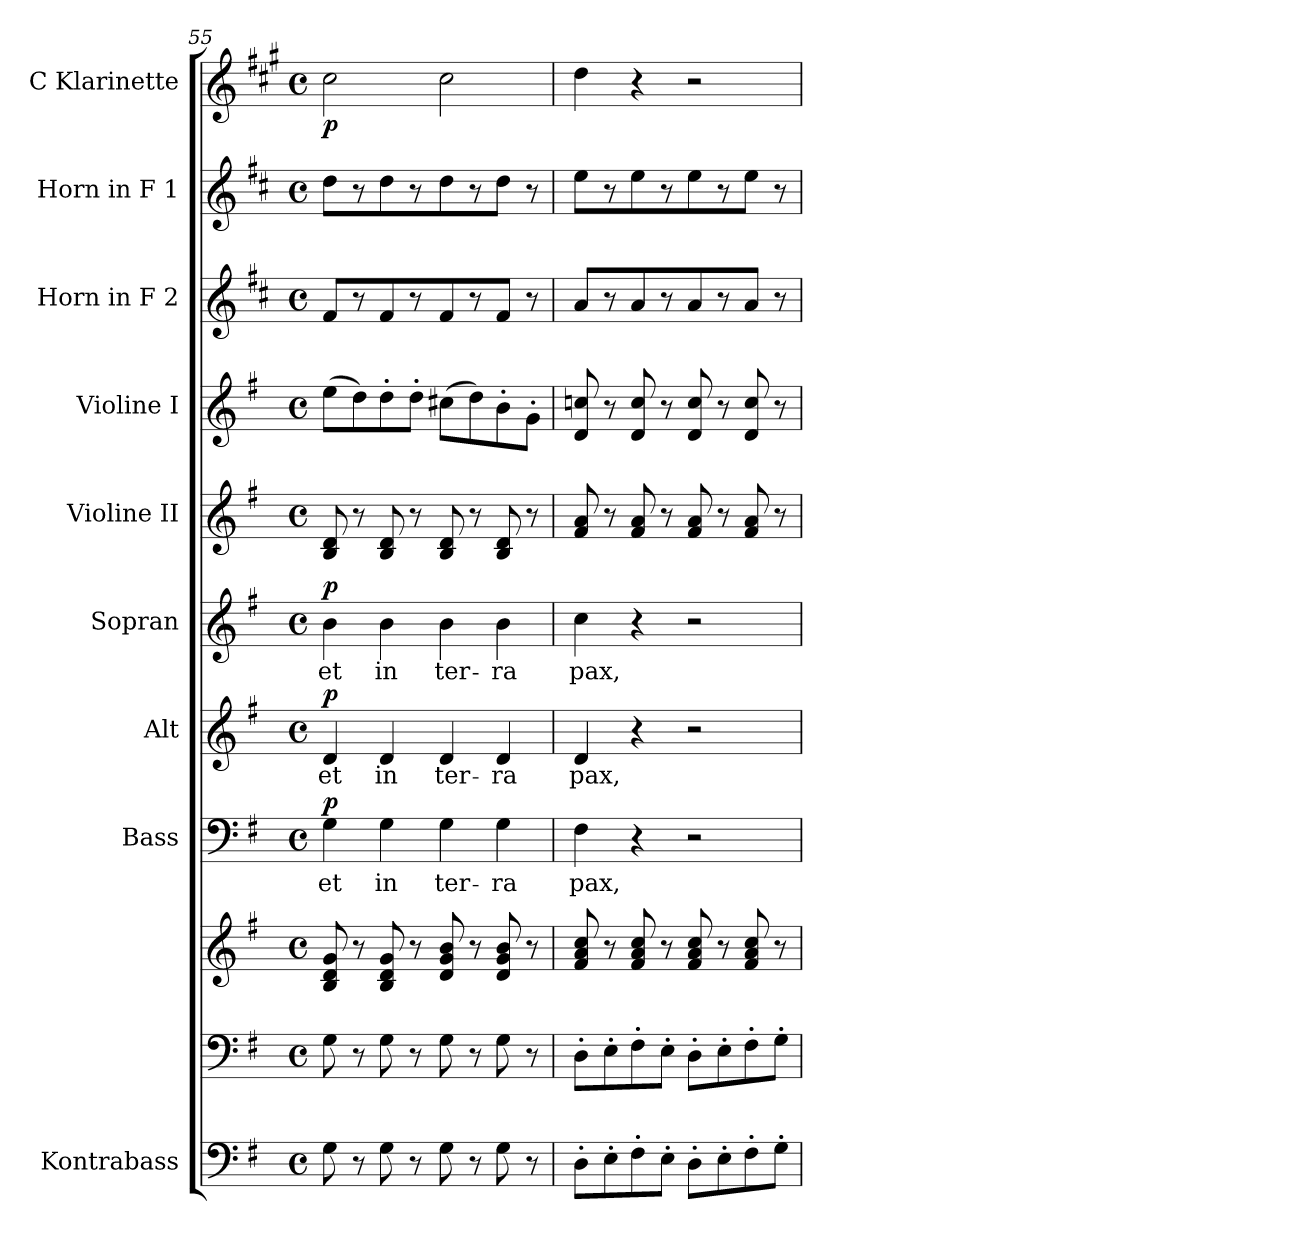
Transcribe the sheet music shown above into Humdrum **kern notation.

**kern	**kern	**kern	**kern	**text	**dynam	**kern	**text	**dynam	**kern	**text	**dynam	**kern	**kern	**kern	**kern	**kern	**dynam
*part10	*part9	*part9	*part8	*part8	*part8	*part7	*part7	*part7	*part6	*part6	*part6	*part5	*part4	*part3	*part2	*part1	*part1
*staff11	*staff10	*staff9	*staff8	*staff8	*staff8	*staff7	*staff7	*staff7	*staff6	*staff6	*staff6	*staff5	*staff4	*staff3	*staff2	*staff1	*staff1
*I"Kontrabass	*	*	*I"Bass	*	*	*I"Alt	*	*	*I"Sopran	*	*	*I"Violine II	*I"Violine I	*I"Horn in F 2	*I"Horn in F 1	*I"C Klarinette	*
*I'Kb.	*	*	*I'B.	*	*	*I'A.	*	*	*I'S.	*	*	*I'Vl. II	*I'Vl. I	*	*	*I'Kl.	*
*clefF4	*clefF4	*clefG2	*clefF4	*	*	*clefG2	*	*	*clefG2	*	*	*clefG2	*clefG2	*clefG2	*clefG2	*clefG2	*
*ITrd7c12	*	*	*	*	*	*	*	*	*	*	*	*	*	*ITrd4c7	*ITrd4c7	*ITrd1c2	*
*k[f#]	*k[f#]	*k[f#]	*k[f#]	*	*	*k[f#]	*	*	*k[f#]	*	*	*k[f#]	*k[f#]	*k[f#]	*k[f#]	*k[f#]	*
*G:	*G:	*G:	*G:	*	*	*G:	*	*	*G:	*	*	*G:	*G:	*G:	*G:	*G:	*
*M4/4	*M4/4	*M4/4	*M4/4	*	*	*M4/4	*	*	*M4/4	*	*	*M4/4	*M4/4	*M4/4	*M4/4	*M4/4	*
*met(c)	*met(c)	*met(c)	*met(c)	*	*	*met(c)	*	*	*met(c)	*	*	*met(c)	*met(c)	*met(c)	*met(c)	*met(c)	*
=55	=55	=55	=55	=55	=55	=55	=55	=55	=55	=55	=55	=55	=55	=55	=55	=55	=55
!	!	!	!	!LO:LY:b	!LO:DY:a	!	!LO:LY:b	!LO:DY:a	!	!LO:LY:b	!LO:DY:a	!	!	!	!	!	!LO:DY:b
8GG\	8G\	8B/ 8d/ 8g/	4G\	et	p	4d/	et	p	4b\	et	p	8B/ 8d/	(>8ee\L	8B/L	8g\L	2b\	p
8r	8r	8r	.	.	.	.	.	.	.	.	.	8r	8dd\)	8r	8r	.	.
!	!	!	!	!LO:LY:b	!	!	!LO:LY:b	!	!	!LO:LY:b	!	!	!	!	!	!	!
8GG\	8G\	8B/ 8d/ 8g/	4G\	in	.	4d/	in	.	4b\	in	.	8B/ 8d/	8dd'>\	8B/	8g\	.	.
8r	8r	8r	.	.	.	.	.	.	.	.	.	8r	8dd'>\J	8r	8r	.	.
!	!	!	!	!LO:LY:b	!	!	!LO:LY:b	!	!	!LO:LY:b	!	!	!	!	!	!	!
8GG\	8G\	8d/ 8g/ 8b/	4G\	ter-	.	4d/	ter-	.	4b\	ter-	.	8B/ 8d/	(>8cc#X\L	8B/	8g\	2b\	.
8r	8r	8r	.	.	.	.	.	.	.	.	.	8r	8dd\)	8r	8r	.	.
!	!	!	!	!LO:LY:b	!	!	!LO:LY:b	!	!	!LO:LY:b	!	!	!	!	!	!	!
8GG\	8G\	8d/ 8g/ 8b/	4G\	-ra	.	4d/	-ra	.	4b\	-ra	.	8B/ 8d/	8b'>\	8B/J	8g\J	.	.
8r	8r	8r	.	.	.	.	.	.	.	.	.	8r	8g'>\J	8r	8r	.	.
=56	=56	=56	=56	=56	=56	=56	=56	=56	=56	=56	=56	=56	=56	=56	=56	=56	=56
!	!	!	!	!LO:LY:b	!	!	!LO:LY:b	!	!	!LO:LY:b	!	!	!	!	!	!	!
8DD'>\L	8D'>\L	8f#/ 8a/ 8cc/	4F#\	pax,	.	4d/	pax,	.	4cc\	pax,	.	8f#/ 8a/	8d/ 8ccn/	8d/L	8a\L	4cc\	.
8EE'>\	8E'>\	8r	.	.	.	.	.	.	.	.	.	8r	8r	8r	8r	.	.
8FF#'>\	8F#'>\	8f#/ 8a/ 8cc/	4r	.	.	4r	.	.	4r	.	.	8f#/ 8a/	8d/ 8cc/	8d/	8a\	4r	.
8EE'>\J	8E'>\J	8r	.	.	.	.	.	.	.	.	.	8r	8r	8r	8r	.	.
8DD'>\L	8D'>\L	8f#/ 8a/ 8cc/	2r	.	.	2r	.	.	2r	.	.	8f#/ 8a/	8d/ 8cc/	8d/	8a\	2r	.
8EE'>\	8E'>\	8r	.	.	.	.	.	.	.	.	.	8r	8r	8r	8r	.	.
8FF#'>\	8F#'>\	8f#/ 8a/ 8cc/	.	.	.	.	.	.	.	.	.	8f#/ 8a/	8d/ 8cc/	8d/J	8a\J	.	.
8GG'>\J	8G'>\J	8r	.	.	.	.	.	.	.	.	.	8r	8r	8r	8r	.	.
=	=	=	=	=	=	=	=	=	=	=	=	=	=	=	=	=	=
*-	*-	*-	*-	*-	*-	*-	*-	*-	*-	*-	*-	*-	*-	*-	*-	*-	*-
